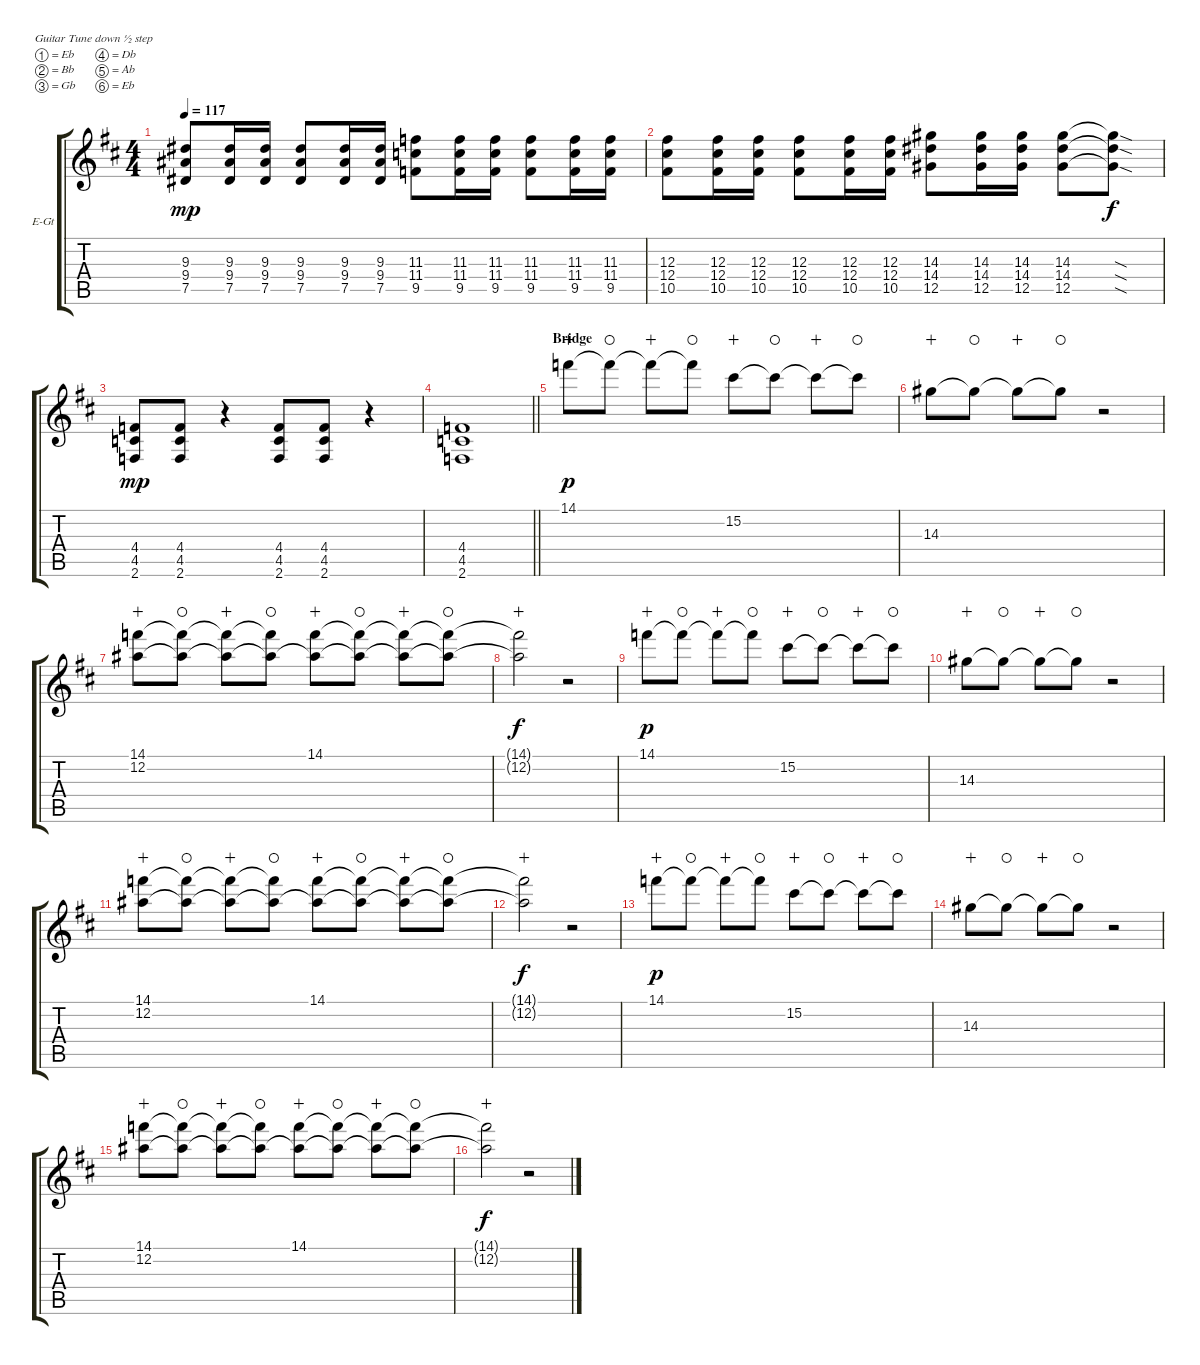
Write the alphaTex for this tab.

\bracketExtendMode groupsimilarinstruments
\firstSystemTrackNameOrientation horizontal
\otherSystemsTrackNameOrientation horizontal
\track ("Гитара 2" "E-Gt") {instrument distortionguitar}
\staff {score tabs}
\tuning (Eb4 Bb3 Gb3 Db3 Ab2 Eb2)
\ts (4 4)
\tempo 117
\clef g2
\ks d
(9.3 9.4 7.5).8{dy mp} (9.3 9.4 7.5).16 (9.3 9.4 7.5).16 (9.3 9.4 7.5).8 (9.3 9.4 7.5).16 (9.3 9.4 7.5).16 (11.3 11.4 9.5).8 (11.3 11.4 9.5).16 (11.3 11.4 9.5).16 (11.3 11.4 9.5).8 (11.3 11.4 9.5).16 (11.3 11.4 9.5).16 |
(12.3 12.4 10.5).8 (12.3 12.4 10.5).16 (12.3 12.4 10.5).16 (12.3 12.4 10.5).8 (12.3 12.4 10.5).16 (12.3 12.4 10.5).16 (14.3 14.4 12.5).8 (14.3 14.4 12.5).16 (14.3 14.4 12.5).16 (14.3 14.4 12.5).8 (14.3{sod t} 14.4{sod t} 12.5{sod t}).8{dy f} |
(4.4 4.5 2.6).8{dy mp} (4.4 4.5 2.6).8 r.4 (4.4 4.5 2.6).8 (4.4 4.5 2.6).8 r.4 |
\barLineRight lightlight
(4.4 4.5 2.6).1 |
\section ("" "Bridge")
14.1.8{dy p wahc} 14.1{t}.8{waho} 14.1{t}.8{wahc} 14.1{t}.8{waho} 15.2.8{wahc} 15.2{t}.8{waho} 15.2{t}.8{wahc} 15.2{t}.8{waho} |
14.3.8{wahc} 14.3{t}.8{waho} 14.3{t}.8{wahc} 14.3{t}.8{waho} r.2 |
(14.1 12.2).8{wahc} (14.1{t} 12.2{t}).8{waho} (14.1{t} 12.2{t}).8{wahc} (14.1{t} 12.2{t}).8{waho} (14.1 12.2{t}).8{wahc} (14.1{t} 12.2{t}).8{waho} (14.1{t} 12.2{t}).8{wahc} (14.1{t} 12.2{t}).8{waho} |
(14.1{t} 12.2{t}).2{dy f wahc} r.2 |
14.1.8{dy p wahc} 14.1{t}.8{waho} 14.1{t}.8{wahc} 14.1{t}.8{waho} 15.2.8{wahc} 15.2{t}.8{waho} 15.2{t}.8{wahc} 15.2{t}.8{waho} |
14.3.8{wahc} 14.3{t}.8{waho} 14.3{t}.8{wahc} 14.3{t}.8{waho} r.2 |
(14.1 12.2).8{wahc} (14.1{t} 12.2{t}).8{waho} (14.1{t} 12.2{t}).8{wahc} (14.1{t} 12.2{t}).8{waho} (14.1 12.2{t}).8{wahc} (14.1{t} 12.2{t}).8{waho} (14.1{t} 12.2{t}).8{wahc} (14.1{t} 12.2{t}).8{waho} |
(14.1{t} 12.2{t}).2{dy f wahc} r.2 |
14.1.8{dy p wahc} 14.1{t}.8{waho} 14.1{t}.8{wahc} 14.1{t}.8{waho} 15.2.8{wahc} 15.2{t}.8{waho} 15.2{t}.8{wahc} 15.2{t}.8{waho} |
14.3.8{wahc} 14.3{t}.8{waho} 14.3{t}.8{wahc} 14.3{t}.8{waho} r.2 |
(14.1 12.2).8{wahc} (14.1{t} 12.2{t}).8{waho} (14.1{t} 12.2{t}).8{wahc} (14.1{t} 12.2{t}).8{waho} (14.1 12.2{t}).8{wahc} (14.1{t} 12.2{t}).8{waho} (14.1{t} 12.2{t}).8{wahc} (14.1{t} 12.2{t}).8{waho} |
(14.1{t} 12.2{t}).2{dy f wahc} r.2
